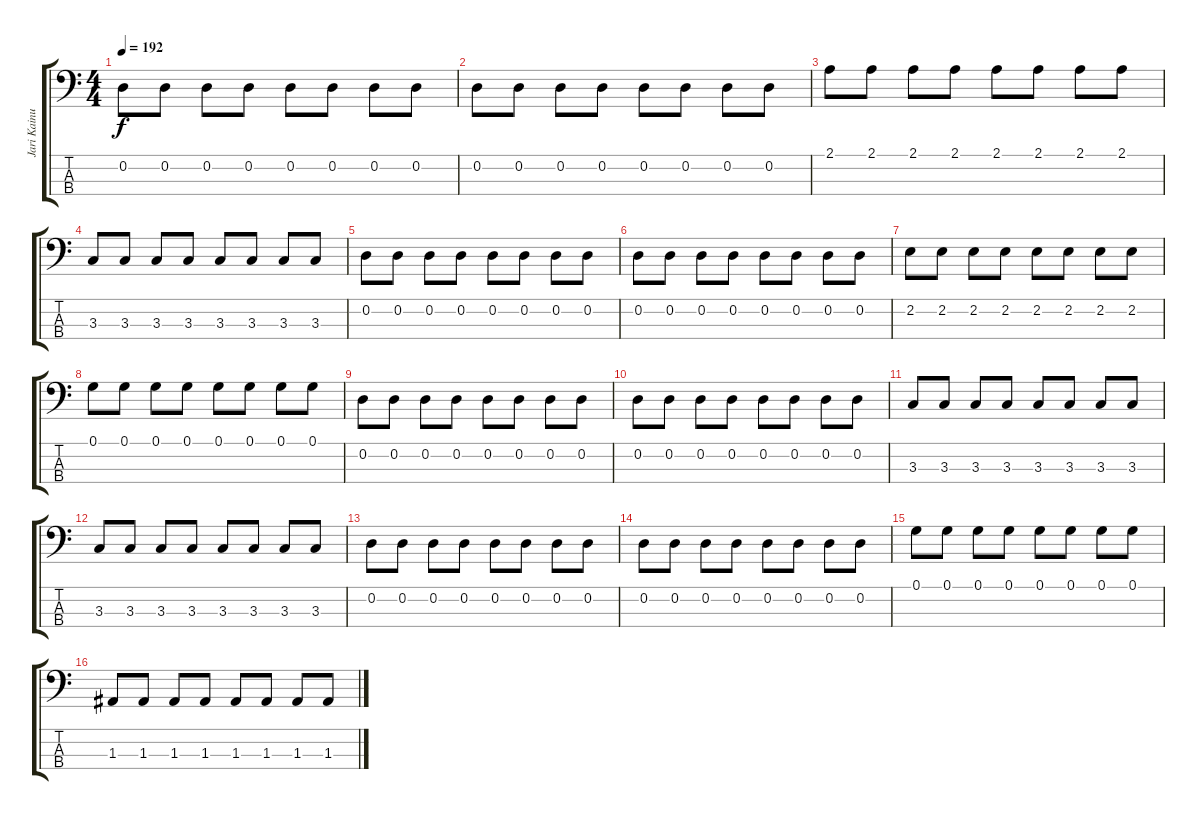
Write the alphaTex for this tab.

\track ("Jari Kainulainen" "Jari Kainu") {instrument fretlessbass}
\staff {score tabs}
\tuning (G2 D2 A1 E1) {hide}
\ts (4 4)
\tempo 192
\clef f4
\ks c
0.2.8{dy f} 0.2.8 0.2.8 0.2.8 0.2.8 0.2.8 0.2.8 0.2.8 |
0.2.8 0.2.8 0.2.8 0.2.8 0.2.8 0.2.8 0.2.8 0.2.8 |
2.1.8 2.1.8 2.1.8 2.1.8 2.1.8 2.1.8 2.1.8 2.1.8 |
3.3.8 3.3.8 3.3.8 3.3.8 3.3.8 3.3.8 3.3.8 3.3.8 |
0.2.8 0.2.8 0.2.8 0.2.8 0.2.8 0.2.8 0.2.8 0.2.8 |
0.2.8 0.2.8 0.2.8 0.2.8 0.2.8 0.2.8 0.2.8 0.2.8 |
2.2.8 2.2.8 2.2.8 2.2.8 2.2.8 2.2.8 2.2.8 2.2.8 |
0.1.8 0.1.8 0.1.8 0.1.8 0.1.8 0.1.8 0.1.8 0.1.8 |
0.2.8 0.2.8 0.2.8 0.2.8 0.2.8 0.2.8 0.2.8 0.2.8 |
0.2.8 0.2.8 0.2.8 0.2.8 0.2.8 0.2.8 0.2.8 0.2.8 |
3.3.8 3.3.8 3.3.8 3.3.8 3.3.8 3.3.8 3.3.8 3.3.8 |
3.3.8 3.3.8 3.3.8 3.3.8 3.3.8 3.3.8 3.3.8 3.3.8 |
0.2.8 0.2.8 0.2.8 0.2.8 0.2.8 0.2.8 0.2.8 0.2.8 |
0.2.8 0.2.8 0.2.8 0.2.8 0.2.8 0.2.8 0.2.8 0.2.8 |
0.1.8 0.1.8 0.1.8 0.1.8 0.1.8 0.1.8 0.1.8 0.1.8 |
1.3.8 1.3.8 1.3.8 1.3.8 1.3.8 1.3.8 1.3.8 1.3.8
